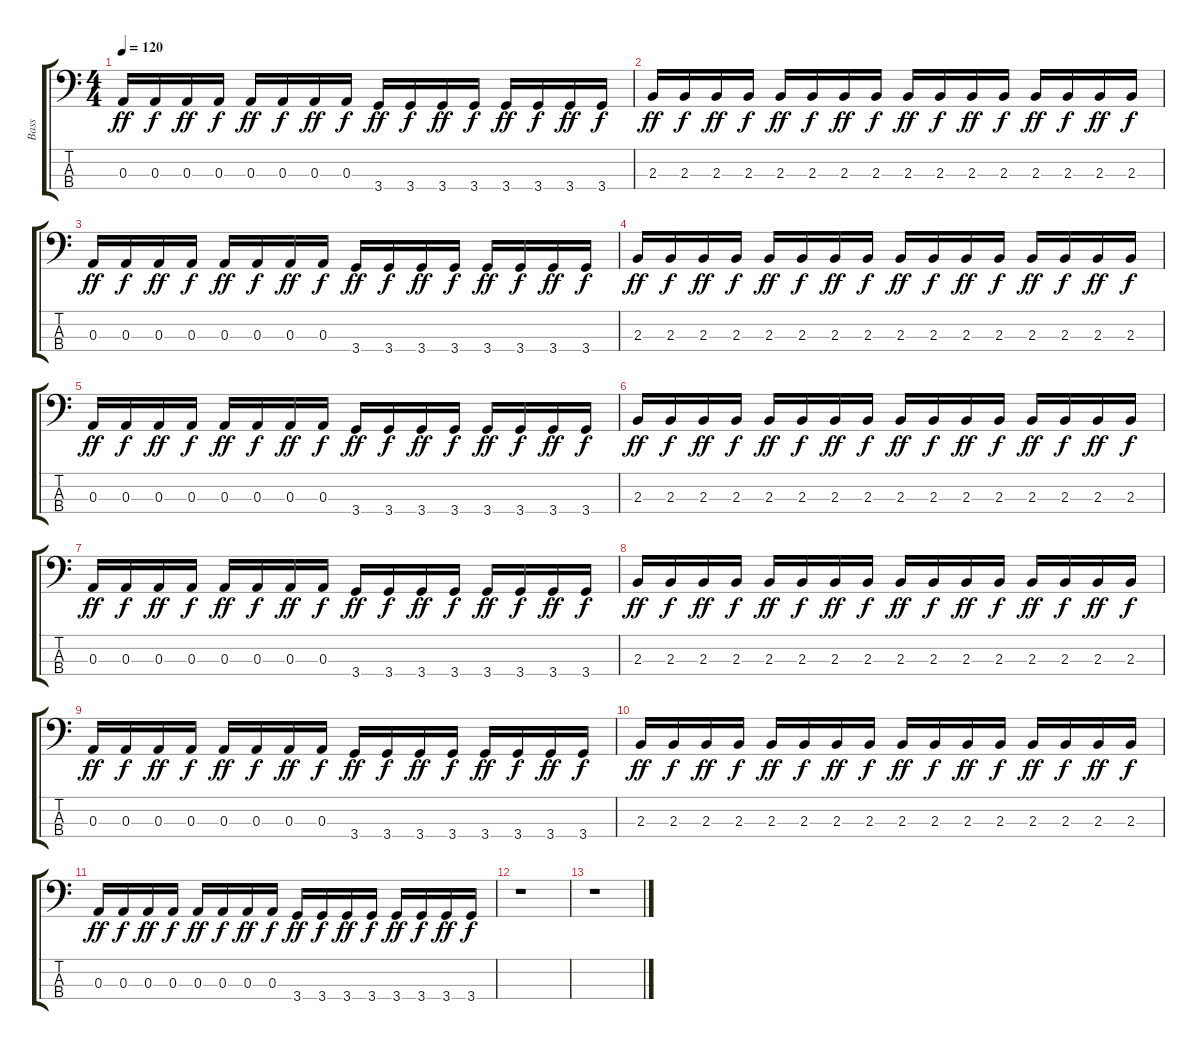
\track ("Bass" "Bass") {instrument synthbass1}
\staff {score tabs}
\tuning (G2 D2 A1 E1) {hide}
\ts (4 4)
\tempo 120
\clef f4
\ks c
0.3.16{dy ff} 0.3.16{dy f} 0.3.16{dy ff} 0.3.16{dy f} 0.3.16{dy ff} 0.3.16{dy f} 0.3.16{dy ff} 0.3.16{dy f} 3.4.16{dy ff} 3.4.16{dy f} 3.4.16{dy ff} 3.4.16{dy f} 3.4.16{dy ff} 3.4.16{dy f} 3.4.16{dy ff} 3.4.16{dy f} |
2.3.16{dy ff} 2.3.16{dy f} 2.3.16{dy ff} 2.3.16{dy f} 2.3.16{dy ff} 2.3.16{dy f} 2.3.16{dy ff} 2.3.16{dy f} 2.3.16{dy ff} 2.3.16{dy f} 2.3.16{dy ff} 2.3.16{dy f} 2.3.16{dy ff} 2.3.16{dy f} 2.3.16{dy ff} 2.3.16{dy f} |
0.3.16{dy ff} 0.3.16{dy f} 0.3.16{dy ff} 0.3.16{dy f} 0.3.16{dy ff} 0.3.16{dy f} 0.3.16{dy ff} 0.3.16{dy f} 3.4.16{dy ff} 3.4.16{dy f} 3.4.16{dy ff} 3.4.16{dy f} 3.4.16{dy ff} 3.4.16{dy f} 3.4.16{dy ff} 3.4.16{dy f} |
2.3.16{dy ff} 2.3.16{dy f} 2.3.16{dy ff} 2.3.16{dy f} 2.3.16{dy ff} 2.3.16{dy f} 2.3.16{dy ff} 2.3.16{dy f} 2.3.16{dy ff} 2.3.16{dy f} 2.3.16{dy ff} 2.3.16{dy f} 2.3.16{dy ff} 2.3.16{dy f} 2.3.16{dy ff} 2.3.16{dy f} |
0.3.16{dy ff} 0.3.16{dy f} 0.3.16{dy ff} 0.3.16{dy f} 0.3.16{dy ff} 0.3.16{dy f} 0.3.16{dy ff} 0.3.16{dy f} 3.4.16{dy ff} 3.4.16{dy f} 3.4.16{dy ff} 3.4.16{dy f} 3.4.16{dy ff} 3.4.16{dy f} 3.4.16{dy ff} 3.4.16{dy f} |
2.3.16{dy ff} 2.3.16{dy f} 2.3.16{dy ff} 2.3.16{dy f} 2.3.16{dy ff} 2.3.16{dy f} 2.3.16{dy ff} 2.3.16{dy f} 2.3.16{dy ff} 2.3.16{dy f} 2.3.16{dy ff} 2.3.16{dy f} 2.3.16{dy ff} 2.3.16{dy f} 2.3.16{dy ff} 2.3.16{dy f} |
0.3.16{dy ff} 0.3.16{dy f} 0.3.16{dy ff} 0.3.16{dy f} 0.3.16{dy ff} 0.3.16{dy f} 0.3.16{dy ff} 0.3.16{dy f} 3.4.16{dy ff} 3.4.16{dy f} 3.4.16{dy ff} 3.4.16{dy f} 3.4.16{dy ff} 3.4.16{dy f} 3.4.16{dy ff} 3.4.16{dy f} |
2.3.16{dy ff} 2.3.16{dy f} 2.3.16{dy ff} 2.3.16{dy f} 2.3.16{dy ff} 2.3.16{dy f} 2.3.16{dy ff} 2.3.16{dy f} 2.3.16{dy ff} 2.3.16{dy f} 2.3.16{dy ff} 2.3.16{dy f} 2.3.16{dy ff} 2.3.16{dy f} 2.3.16{dy ff} 2.3.16{dy f} |
0.3.16{dy ff} 0.3.16{dy f} 0.3.16{dy ff} 0.3.16{dy f} 0.3.16{dy ff} 0.3.16{dy f} 0.3.16{dy ff} 0.3.16{dy f} 3.4.16{dy ff} 3.4.16{dy f} 3.4.16{dy ff} 3.4.16{dy f} 3.4.16{dy ff} 3.4.16{dy f} 3.4.16{dy ff} 3.4.16{dy f} |
2.3.16{dy ff} 2.3.16{dy f} 2.3.16{dy ff} 2.3.16{dy f} 2.3.16{dy ff} 2.3.16{dy f} 2.3.16{dy ff} 2.3.16{dy f} 2.3.16{dy ff} 2.3.16{dy f} 2.3.16{dy ff} 2.3.16{dy f} 2.3.16{dy ff} 2.3.16{dy f} 2.3.16{dy ff} 2.3.16{dy f} |
0.3.16{dy ff} 0.3.16{dy f} 0.3.16{dy ff} 0.3.16{dy f} 0.3.16{dy ff} 0.3.16{dy f} 0.3.16{dy ff} 0.3.16{dy f} 3.4.16{dy ff} 3.4.16{dy f} 3.4.16{dy ff} 3.4.16{dy f} 3.4.16{dy ff} 3.4.16{dy f} 3.4.16{dy ff} 3.4.16{dy f} |
r.1 |
r.1
